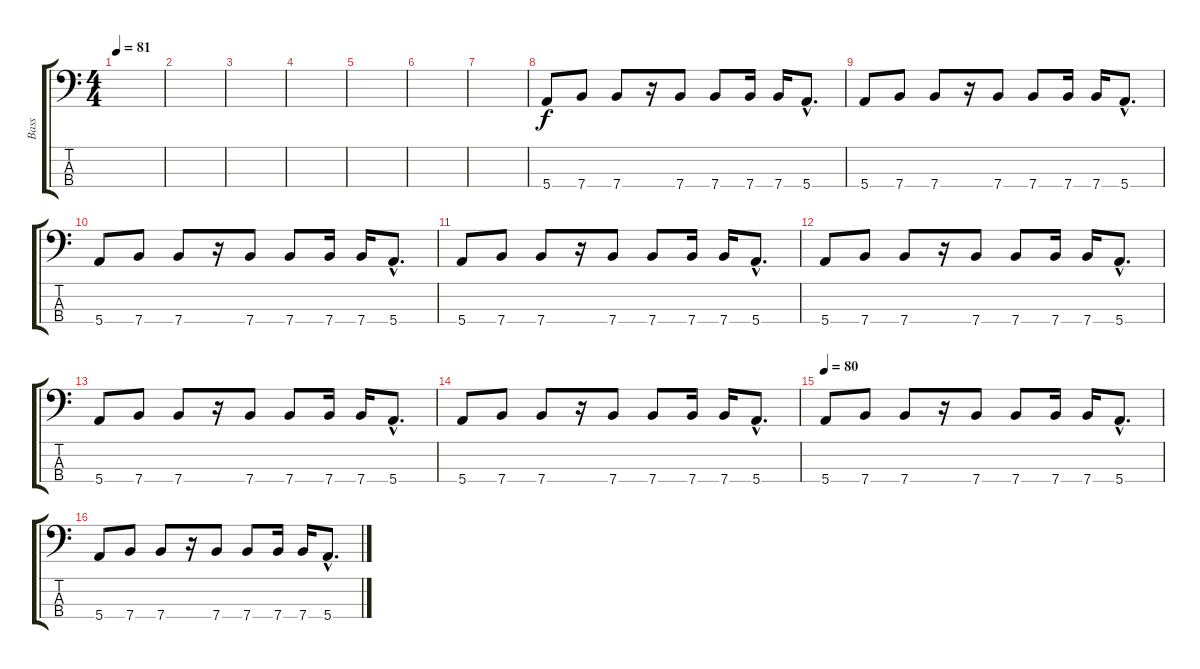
\track ("Bass" "Bass") {instrument electricbasspick}
\staff {score tabs}
\tuning (G2 D2 A1 E1) {hide}
\ts (4 4)
\tempo 81
\clef f4
\ks c
|
|
|
|
|
|
|
5.4.8 7.4.8 7.4.8 r.16 7.4.8 7.4.8 7.4.16 7.4.16 5.4{hac}.8{d} |
5.4.8 7.4.8 7.4.8 r.16 7.4.8 7.4.8 7.4.16 7.4.16 5.4{hac}.8{d} |
5.4.8 7.4.8 7.4.8 r.16 7.4.8 7.4.8 7.4.16 7.4.16 5.4{hac}.8{d} |
5.4.8 7.4.8 7.4.8 r.16 7.4.8 7.4.8 7.4.16 7.4.16 5.4{hac}.8{d} |
5.4.8 7.4.8 7.4.8 r.16 7.4.8 7.4.8 7.4.16 7.4.16 5.4{hac}.8{d} |
5.4.8 7.4.8 7.4.8 r.16 7.4.8 7.4.8 7.4.16 7.4.16 5.4{hac}.8{d} |
5.4.8 7.4.8 7.4.8 r.16 7.4.8 7.4.8 7.4.16 7.4.16 5.4{hac}.8{d} |
\tempo 80
5.4.8 7.4.8 7.4.8 r.16 7.4.8 7.4.8 7.4.16 7.4.16 5.4{hac}.8{d} |
5.4.8 7.4.8 7.4.8 r.16 7.4.8 7.4.8 7.4.16 7.4.16 5.4{hac}.8{d}
